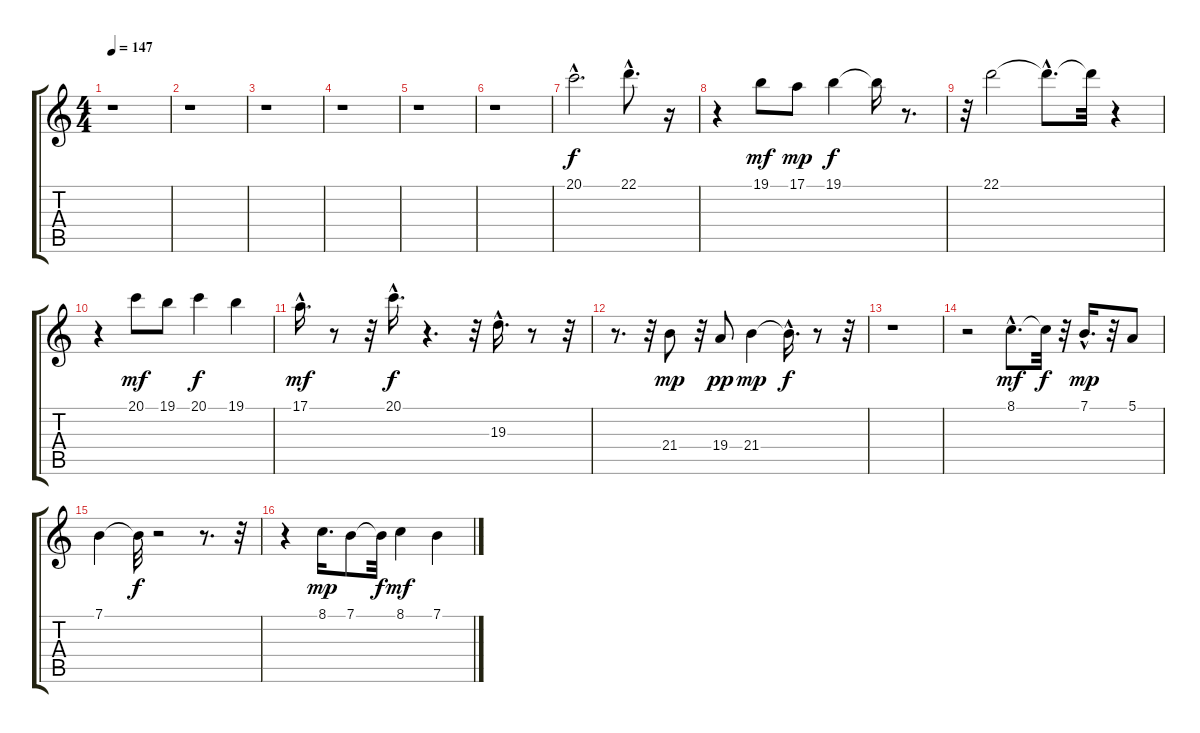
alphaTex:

\track "" {instrument tubularbells}
\staff {score tabs}
\tuning (E4 B3 G3 D3 A2 E2) {hide}
\ts (4 4)
\tempo 147
\clef g2
\ks c
r.1{dy f instrument tubularbells} |
r.1 |
r.1 |
r.1 |
r.1 |
r.1 |
20.1{hac}.2{d} 22.1{hac}.8{d} r.16 |
r.4 19.1.8{dy mf} 17.1.8{dy mp} 19.1.4{dy f} 19.1{t}.16 r.8{d} |
r.32 22.1.2 22.1{hac t}.8{d} 22.1{t}.32 r.4 |
r.4 20.1.8{dy mf} 19.1.8 20.1.4{dy f} 19.1.4 |
17.1{hac}.16{d dy mf} r.8 r.32 20.1{hac}.16{d dy f} r.4{d} r.32 19.3{hac}.16{d} r.8 r.32 |
r.8{d} r.32 21.4.8{dy mp} r.32 19.4.8{dy pp} 21.4.4{dy mp} 21.4{hac t}.16{d dy f} r.8 r.32 |
r.1 |
r.2 8.1{hac}.8{d dy mf} 8.1{t}.32{dy f} r.32 7.1{hac}.16{d dy mp} r.32 5.1.8 |
7.1.4 7.1{t}.32{dy f} r.2 r.8{d} r.32 |
r.4 8.1.16{d dy mp} 7.1.8 7.1{t}.32{dy f} 8.1.4{dy mf} 7.1.4
